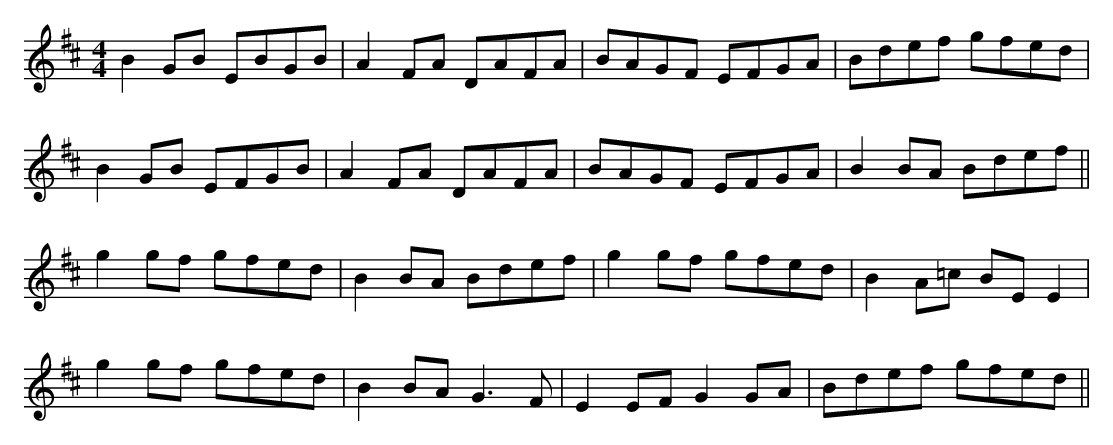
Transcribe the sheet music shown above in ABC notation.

X:1
M:4/4
K:Edor
B2 GB EBGB|A2 FA DAFA|BAGF EFGA|Bdef gfed|
B2 GB EFGB|A2 FA DAFA|BAGF EFGA|B2 BA Bdef||
g2 gf gfed|B2 BA Bdef|g2 gf gfed|B2 A=c BE E2|
g2 gf gfed|B2 BA G3 F|E2 EF G2 GA|Bdef gfed||
